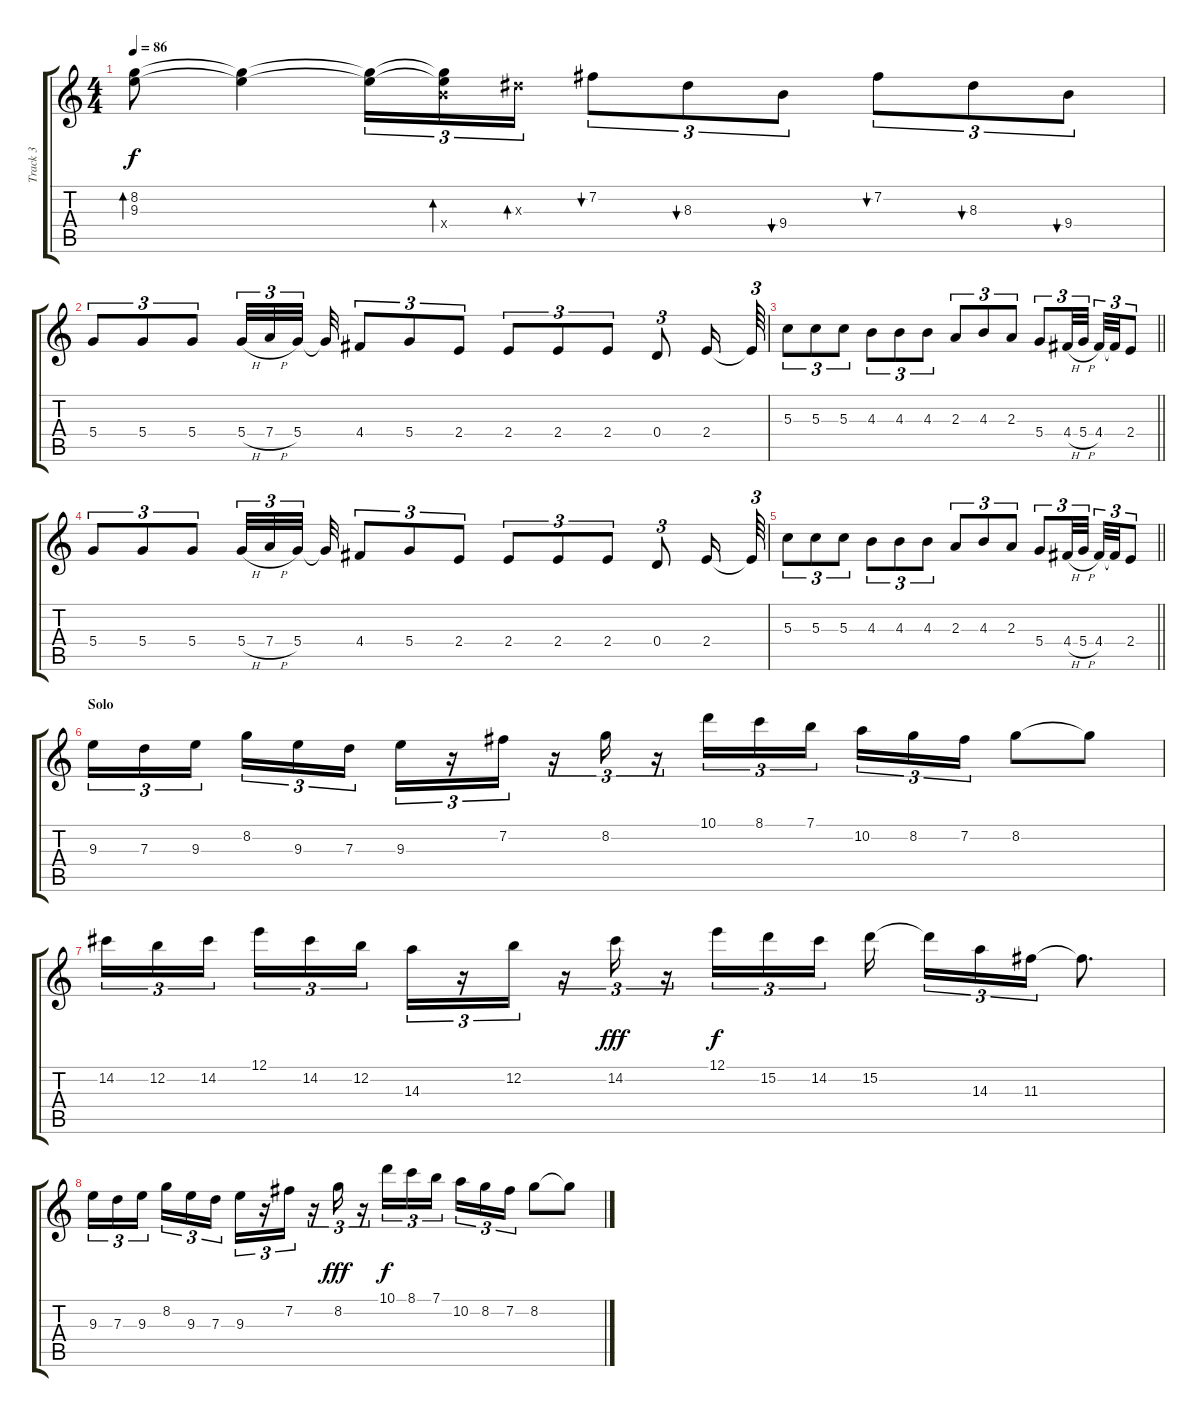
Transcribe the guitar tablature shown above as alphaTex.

\track ("Track 3" "Track 3") {instrument acousticguitarsteel}
\staff {score tabs}
\tuning (E4 B3 G3 D3 A2 E2) {hide}
\ts (4 4)
\tempo 86
\clef g2
\ks c
(8.2 9.3).8{bd 120 dy f} (8.2{t} 9.3{t}).4 (8.2{t} 9.3{t}).16{tu (3 2)} (8.2{t} 9.3{t} 9.4{x}).16{tu (3 2) bd 120} 8.3{x}.16{tu (3 2) bd 120} 7.2.8{tu (3 2) bu 120} 8.3.8{tu (3 2) bu 120} 9.4.8{tu (3 2) bu 120} 7.2.8{tu (3 2) bu 120} 8.3.8{tu (3 2) bu 120} 9.4.8{tu (3 2) bu 120} |
5.4.8{tu (3 2)} 5.4.8{tu (3 2)} 5.4.8{tu (3 2)} 5.4{h}.32{tu (3 2)} 7.4{h}.32{tu (3 2)} 5.4.32{tu (3 2) beam splitsecondary} 5.4{t}.32 4.4.8{tu (3 2)} 5.4.8{tu (3 2)} 2.4.8{tu (3 2)} 2.4.8{tu (3 2)} 2.4.8{tu (3 2)} 2.4.8{tu (3 2)} 0.4.8{tu (3 2)} 2.4.16 2.4{t}.64{tu (3 2)} |
\barLineRight lightlight
5.3.8{tu (3 2)} 5.3.8{tu (3 2)} 5.3.8{tu (3 2)} 4.3.8{tu (3 2)} 4.3.8{tu (3 2)} 4.3.8{tu (3 2)} 2.3.8{tu (3 2)} 4.3.8{tu (3 2)} 2.3.8{tu (3 2)} 5.4.8{tu (3 2)} 4.4{h}.32{tu (3 2)} 5.4{h}.32{tu (3 2) beam splitsecondary} 4.4.32{tu (3 2)} 4.4{t}.32{tu (3 2)} 2.4.8{tu (3 2)} |
5.4.8{tu (3 2)} 5.4.8{tu (3 2)} 5.4.8{tu (3 2)} 5.4{h}.32{tu (3 2)} 7.4{h}.32{tu (3 2)} 5.4.32{tu (3 2) beam splitsecondary} 5.4{t}.32 4.4.8{tu (3 2)} 5.4.8{tu (3 2)} 2.4.8{tu (3 2)} 2.4.8{tu (3 2)} 2.4.8{tu (3 2)} 2.4.8{tu (3 2)} 0.4.8{tu (3 2)} 2.4.16 2.4{t}.64{tu (3 2)} |
\barLineRight lightlight
5.3.8{tu (3 2)} 5.3.8{tu (3 2)} 5.3.8{tu (3 2)} 4.3.8{tu (3 2)} 4.3.8{tu (3 2)} 4.3.8{tu (3 2)} 2.3.8{tu (3 2)} 4.3.8{tu (3 2)} 2.3.8{tu (3 2)} 5.4.8{tu (3 2)} 4.4{h}.32{tu (3 2)} 5.4{h}.32{tu (3 2) beam splitsecondary} 4.4.32{tu (3 2)} 4.4{t}.32{tu (3 2)} 2.4.8{tu (3 2)} |
\section ("" "Solo")
9.3.16{tu (3 2)} 7.3.16{tu (3 2)} 9.3.16{tu (3 2) beam splitsecondary} 8.2.16{tu (3 2)} 9.3.16{tu (3 2)} 7.3.16{tu (3 2)} 9.3.16{tu (3 2)} r.16{tu (3 2)} 7.2.16{tu (3 2)} r.16{tu (3 2)} 8.2.16{tu (3 2)} r.16{tu (3 2)} 10.1.16{tu (3 2)} 8.1.16{tu (3 2)} 7.1.16{tu (3 2) beam splitsecondary} 10.2.16{tu (3 2)} 8.2.16{tu (3 2)} 7.2.16{tu (3 2)} 8.2.8 8.2{t}.8 |
14.2.16{tu (3 2)} 12.2.16{tu (3 2)} 14.2.16{tu (3 2) beam splitsecondary} 12.1.16{tu (3 2)} 14.2.16{tu (3 2)} 12.2.16{tu (3 2)} 14.3.16{tu (3 2)} r.16{tu (3 2)} 12.2.16{tu (3 2)} r.16{tu (3 2)} 14.2.16{tu (3 2) dy fff} r.16{tu (3 2)} 12.1.16{tu (3 2) dy f} 15.2.16{tu (3 2)} 14.2.16{tu (3 2) beam splitsecondary} 15.2.16{beam splitsecondary} 15.2{t}.16{tu (3 2)} 14.3.16{tu (3 2)} 11.3.16{tu (3 2)} 11.3{t}.8{d} |
9.3.16{tu (3 2)} 7.3.16{tu (3 2)} 9.3.16{tu (3 2) beam splitsecondary} 8.2.16{tu (3 2)} 9.3.16{tu (3 2)} 7.3.16{tu (3 2)} 9.3.16{tu (3 2)} r.16{tu (3 2)} 7.2.16{tu (3 2)} r.16{tu (3 2)} 8.2.16{tu (3 2) dy fff} r.16{tu (3 2)} 10.1.16{tu (3 2) dy f} 8.1.16{tu (3 2)} 7.1.16{tu (3 2) beam splitsecondary} 10.2.16{tu (3 2)} 8.2.16{tu (3 2)} 7.2.16{tu (3 2)} 8.2.8 8.2{t}.8
